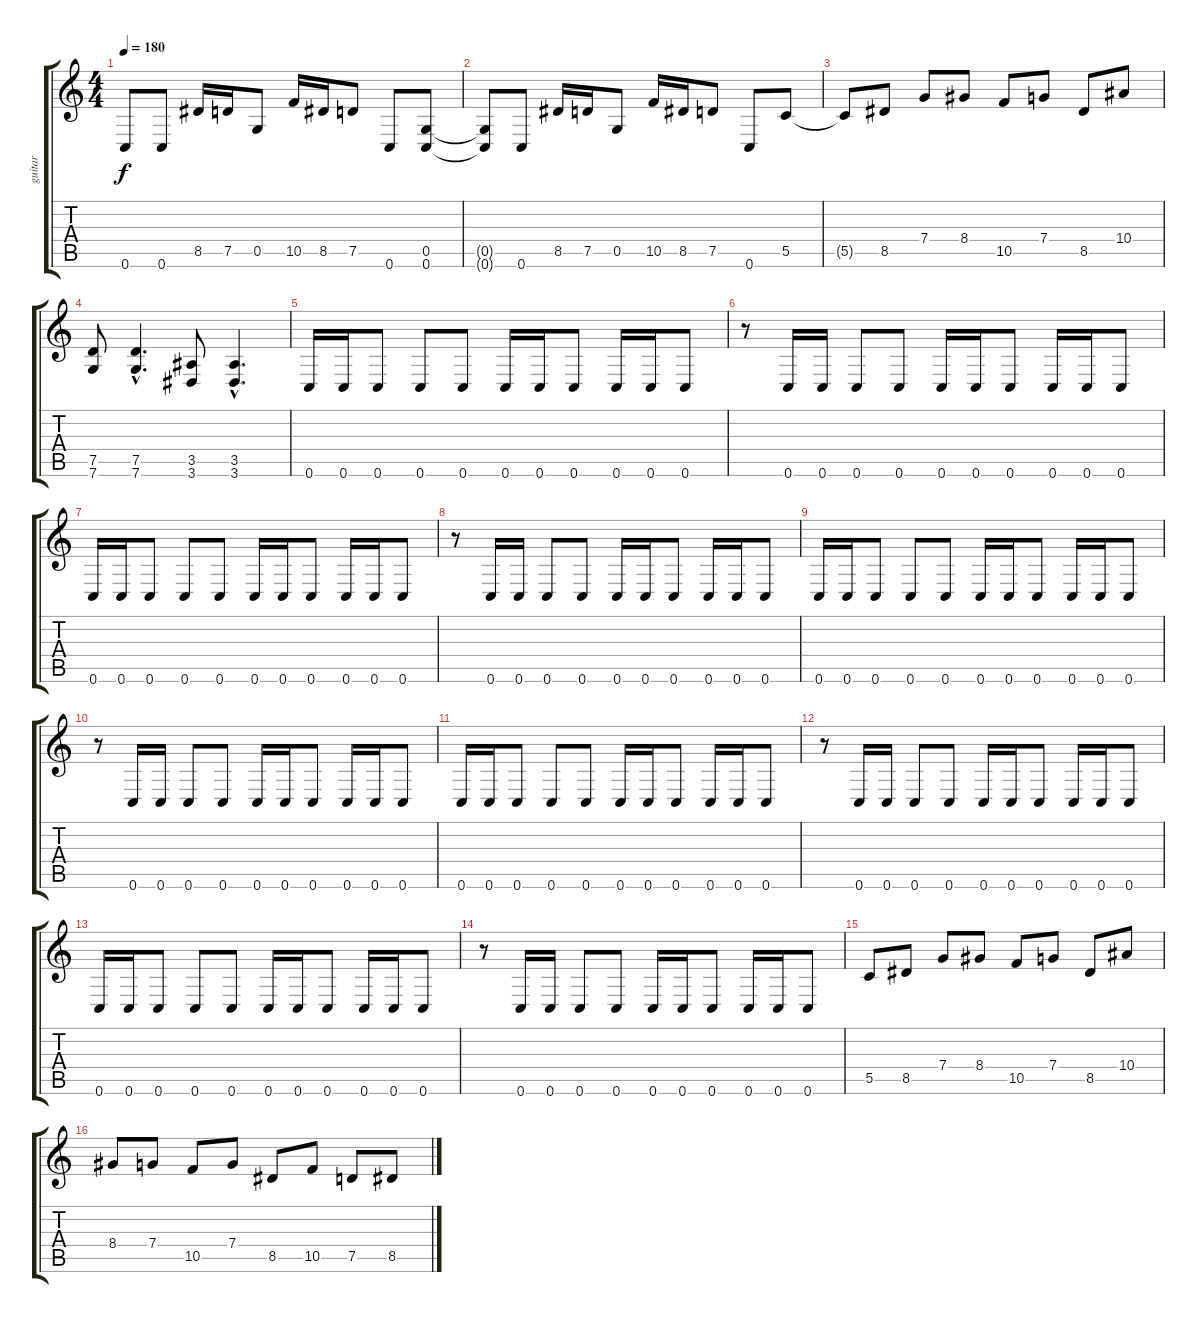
\track ("guitar" "guitar") {instrument distortionguitar}
\staff {score tabs}
\tuning (D4 A3 F3 C3 G2 C2) {hide}
\ts (4 4)
\tempo 180
\clef g2
\ks c
0.6.8{dy f} 0.6.8 8.5.16 7.5.16 0.5.8 10.5.16 8.5.16 7.5.8 0.6.8 (0.5 0.6).8 |
(0.5{t} 0.6{t}).8 0.6.8 8.5.16 7.5.16 0.5.8 10.5.16 8.5.16 7.5.8 0.6.8 5.5.8 |
5.5{t}.8 8.5.8 7.4.8 8.4.8 10.5.8 7.4.8 8.5.8 10.4.8 |
(7.5 7.6).8 (7.5{hac} 7.6{hac}).4{d} (3.5 3.6).8 (3.5{hac} 3.6{hac}).4{d} |
0.6.16{volume 10} 0.6.16 0.6.8 0.6.8 0.6.8 0.6.16 0.6.16 0.6.8 0.6.16 0.6.16 0.6.8 |
r.8 0.6.16 0.6.16 0.6.8 0.6.8 0.6.16 0.6.16 0.6.8 0.6.16 0.6.16 0.6.8 |
0.6.16{volume 16} 0.6.16 0.6.8 0.6.8 0.6.8 0.6.16 0.6.16 0.6.8 0.6.16 0.6.16 0.6.8 |
r.8 0.6.16 0.6.16 0.6.8 0.6.8 0.6.16 0.6.16 0.6.8 0.6.16 0.6.16 0.6.8 |
0.6.16 0.6.16 0.6.8 0.6.8 0.6.8 0.6.16 0.6.16 0.6.8 0.6.16 0.6.16 0.6.8 |
r.8 0.6.16 0.6.16 0.6.8 0.6.8 0.6.16 0.6.16 0.6.8 0.6.16 0.6.16 0.6.8 |
0.6.16 0.6.16 0.6.8 0.6.8 0.6.8 0.6.16 0.6.16 0.6.8 0.6.16 0.6.16 0.6.8 |
r.8 0.6.16 0.6.16 0.6.8 0.6.8 0.6.16 0.6.16 0.6.8 0.6.16 0.6.16 0.6.8 |
0.6.16 0.6.16 0.6.8 0.6.8 0.6.8 0.6.16 0.6.16 0.6.8 0.6.16 0.6.16 0.6.8 |
r.8 0.6.16 0.6.16 0.6.8 0.6.8 0.6.16 0.6.16 0.6.8 0.6.16 0.6.16 0.6.8 |
5.5.8 8.5.8 7.4.8 8.4.8 10.5.8 7.4.8 8.5.8 10.4.8 |
8.4.8 7.4.8 10.5.8 7.4.8 8.5.8 10.5.8 7.5.8 8.5.8
